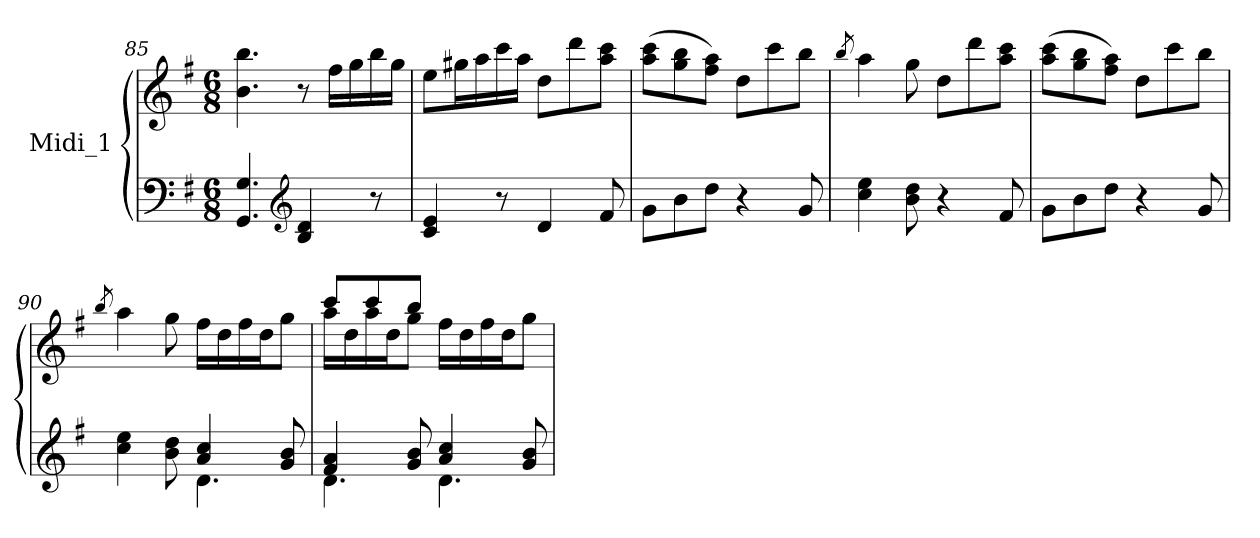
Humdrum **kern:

**kern	**kern
*part1	*part1
*staff2	*staff1
*I"Midi_1	*
*clefF4	*clefG2
*k[f#]	*k[f#]
*G:	*G:
*M6/8	*M6/8
=85	=85
4.GG/ 4.G/	4.b\ 4.bb\
*clefG2	*
4B/ 4d/	8r
.	16ff#\LL
.	16gg\
8r	16bb\
.	16gg\JJ
=86	=86
4c/ 4e/	8ee\L
.	16gg#X\L
.	16aa\
8r	16ccc\
.	16aa\JJ
4d/	8dd\L
.	8ddd\
8f#/	8aa\ 8ccc\J
=87	=87
8g\L	(>8aa\ 8ccc\L
8b\	8gg\ 8bb\
8dd\J	8ff#\ 8aa\J)
4r	8dd\L
.	8ccc\
8g/	8bb\J
!!LO:LB:g=z
=88	=88
.	8qbb/
*^	*
*	*^	*
2ryy	4cc\ 4ee\	2ryy	4aa\
.	8b\ 8dd\	.	8gg\
.	4r	.	8dd\L
4ryy	.	4ryy	8ddd\
.	8f#/	.	8aa\ 8ccc\J
=89	=89	=89	=89
2ryy	8g\L	2ryy	(>8aa\ 8ccc\L
.	8b\	.	8gg\ 8bb\
.	8dd\J	.	8ff#\ 8aa\J)
.	4r	.	8dd\L
4ryy	.	4ryy	8ccc\
.	8g/	.	8bb\J
=90	=90	=90	=90
.	.	.	8qbb/
2ryy	4cc\ 4ee\	4ryy	4aa\
.	8b\ 8dd\	8ryy	8gg\
.	4a/ 4cc/	4.d\	16ff#\LL
.	.	.	16dd\
4ryy	.	.	16ff#\
.	.	.	16dd\J
.	8g/ 8b/	.	8gg\J
=91	=91	=91	=91
*	*	*	*^
4.ryy	4f#/ 4a/	4.d\	8ccc/L	16aa\LL
.	.	.	.	16dd\
.	.	.	8ccc/	16aa\
.	.	.	.	16dd\J
.	8g/ 8b/	.	8bb/J	8gg\J
8ryy	4a/ 4cc/	4.d\	16ff#\LL	4.ryy
.	.	.	16dd\	.
4ryy	.	.	16ff#\	.
.	.	.	16dd\J	.
.	8g/ 8b/	.	8gg\J	.
*v	*v	*v	*	*
*	*v	*v
=	=
*-	*-
